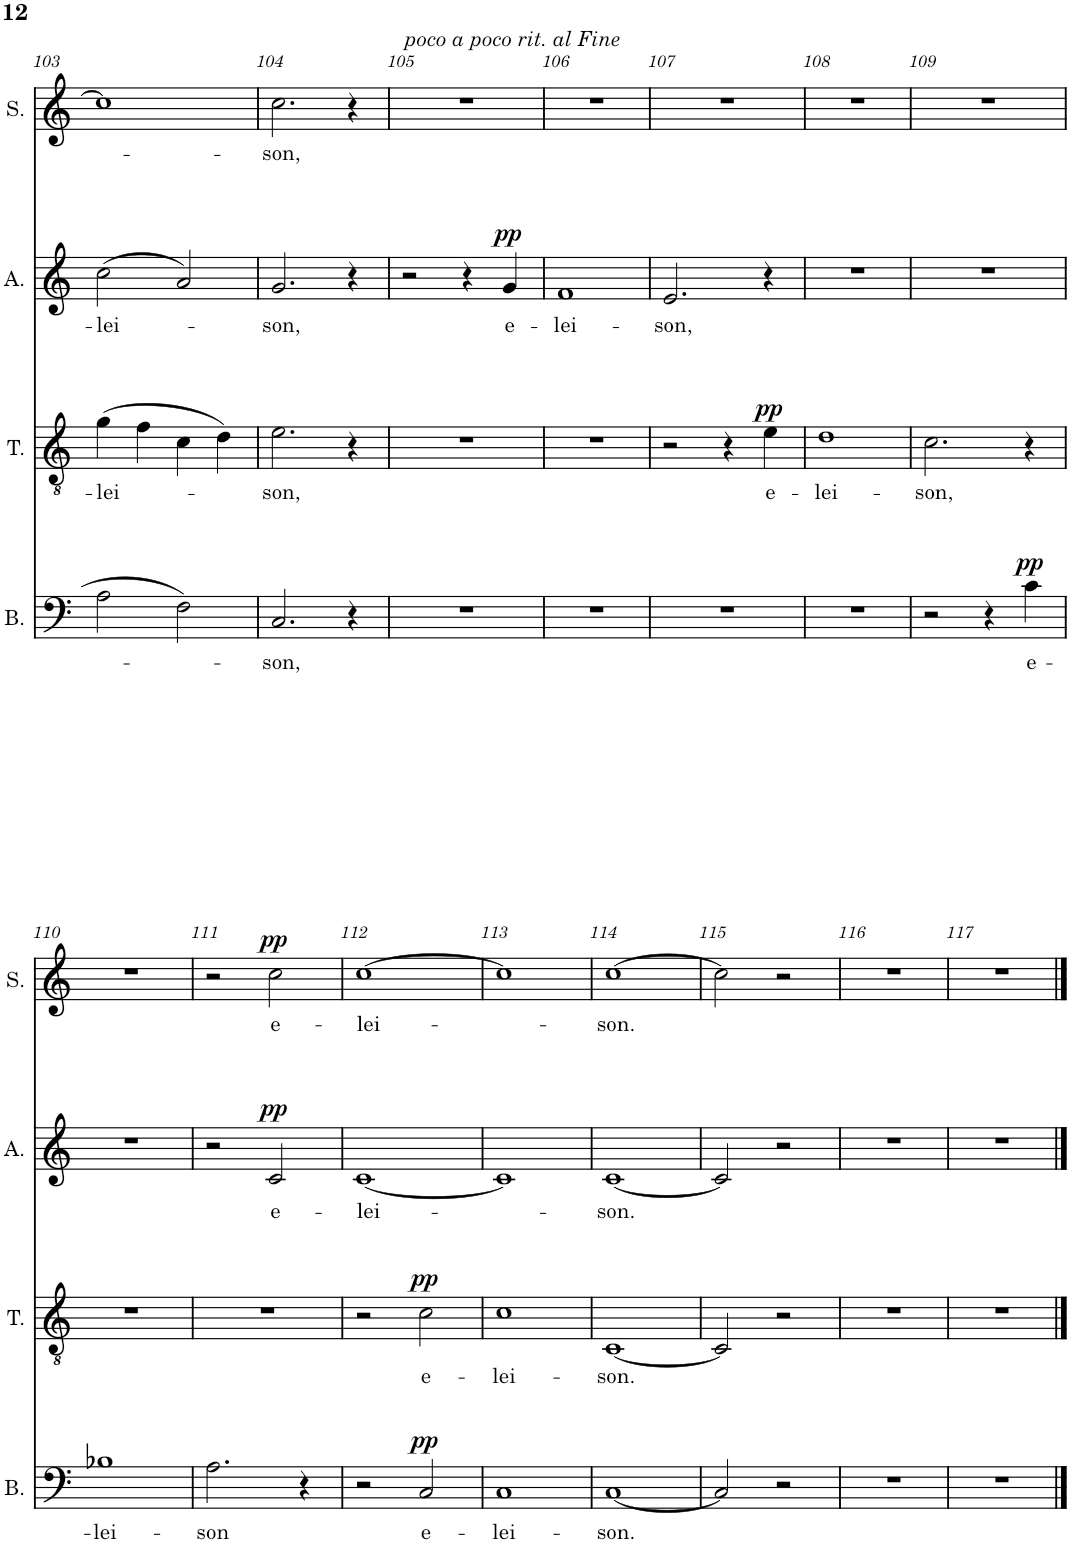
**kern	**text	**dynam	**kern	**text	**dynam	**kern	**text	**dynam	**kern	**text	**dynam
*part4	*part4	*part4	*part3	*part3	*part3	*part2	*part2	*part2	*part1	*part1	*part1
*staff4	*staff4	*staff4	*staff3	*staff3	*staff3	*staff2	*staff2	*staff2	*staff1	*staff1	*staff1
*I"Basse	*	*	*I"Ténor	*	*	*I"Alto	*	*	*I"Soprano	*	*
*I'B.	*	*	*I'T.	*	*	*I'A.	*	*	*I'S.	*	*
!!LO:PB:g=z
*clefF4	*	*	*clefGv2	*	*	*clefG2	*	*	*clefG2	*	*
*k[]	*	*	*k[]	*	*	*k[]	*	*	*k[]	*	*
*M4/4	*	*	*M4/4	*	*	*M4/4	*	*	*M4/4	*	*
*met(c)	*	*	*met(c)	*	*	*met(c)	*	*	*met(c)	*	*
=103	=103	=103	=103	=103	=103	=103	=103	=103	=103	=103	=103
!	!	!	!	!LO:LY:b	!	!	!LO:LY:b	!	!	!	!
2A\	.	.	(4g\	-lei-	.	(2cc\	-lei-	.	1cc]	.	.
.	.	.	4f\	.	.	.	.	.	.	.	.
2F\	.	.	4c\	.	.	2a/)	.	.	.	.	.
.	.	.	4d\)	.	.	.	.	.	.	.	.
=104	=104	=104	=104	=104	=104	=104	=104	=104	=104	=104	=104
!	!LO:LY:b	!	!	!LO:LY:b	!	!	!LO:LY:b	!	!	!LO:LY:b	!
2.C/	-son,	.	2.e\	-son,	.	2.g/	-son,	.	2.cc\	-son,	.
4r	.	.	4r	.	.	4r	.	.	4r	.	.
=105	=105	=105	=105	=105	=105	=105	=105	=105	=105	=105	=105
!	!	!	!	!	!	!	!	!	!LO:TX:a:i:t=poco a poco rit. al Fine	!	!
1r	.	.	1r	.	.	2r	.	.	1r	.	.
.	.	.	.	.	.	4r	.	.	.	.	.
!	!	!	!	!	!	!	!LO:LY:b	!LO:DY:a	!	!	!
.	.	.	.	.	.	4g/	e-	pp	.	.	.
=106	=106	=106	=106	=106	=106	=106	=106	=106	=106	=106	=106
!	!	!	!	!	!	!	!LO:LY:b	!	!	!	!
1r	.	.	1r	.	.	1f	-lei-	.	1r	.	.
=107	=107	=107	=107	=107	=107	=107	=107	=107	=107	=107	=107
!	!	!	!	!	!	!	!LO:LY:b	!	!	!	!
1r	.	.	2r	.	.	2.e/	-son,	.	1r	.	.
.	.	.	4r	.	.	.	.	.	.	.	.
!	!	!	!	!LO:LY:b	!LO:DY:a	!	!	!	!	!	!
.	.	.	4e\	e-	pp	4r	.	.	.	.	.
=108	=108	=108	=108	=108	=108	=108	=108	=108	=108	=108	=108
!	!	!	!	!LO:LY:b	!	!	!	!	!	!	!
1r	.	.	1d	-lei-	.	1r	.	.	1r	.	.
=109	=109	=109	=109	=109	=109	=109	=109	=109	=109	=109	=109
!	!	!	!	!LO:LY:b	!	!	!	!	!	!	!
2r	.	.	2.c\	-son,	.	1r	.	.	1r	.	.
4r	.	.	.	.	.	.	.	.	.	.	.
!	!LO:LY:b	!LO:DY:a	!	!	!	!	!	!	!	!	!
4c\	e-	pp	4r	.	.	.	.	.	.	.	.
!!LO:LB:g=z
=110	=110	=110	=110	=110	=110	=110	=110	=110	=110	=110	=110
!	!LO:LY:b	!	!	!	!	!	!	!	!	!	!
1B-X	-lei-	.	1r	.	.	1r	.	.	1r	.	.
=111	=111	=111	=111	=111	=111	=111	=111	=111	=111	=111	=111
!	!LO:LY:b	!	!	!	!	!	!	!	!	!	!
2.A\	-son	.	1r	.	.	2r	.	.	2r	.	.
!	!	!	!	!	!	!	!LO:LY:b	!LO:DY:a	!	!LO:LY:b	!LO:DY:a
.	.	.	.	.	.	2c/	e-	pp	2cc\	e-	pp
4r	.	.	.	.	.	.	.	.	.	.	.
=112	=112	=112	=112	=112	=112	=112	=112	=112	=112	=112	=112
!	!	!	!	!	!	!	!LO:LY:b	!	!	!LO:LY:b	!
2r	.	.	2r	.	.	[1c	-lei-	.	[1cc	-lei-	.
!	!LO:LY:b	!LO:DY:a	!	!LO:LY:b	!LO:DY:a	!	!	!	!	!	!
2C/	e-	pp	2c\	e-	pp	.	.	.	.	.	.
=113	=113	=113	=113	=113	=113	=113	=113	=113	=113	=113	=113
!	!LO:LY:b	!	!	!LO:LY:b	!	!	!	!	!	!	!
1C	-lei-	.	1c	-lei-	.	1c]	.	.	1cc]	.	.
=114	=114	=114	=114	=114	=114	=114	=114	=114	=114	=114	=114
!	!LO:LY:b	!	!	!LO:LY:b	!	!	!LO:LY:b	!	!	!LO:LY:b	!
[1C	-son.	.	[1C	-son.	.	[1c	-son.	.	[1cc	-son.	.
=115	=115	=115	=115	=115	=115	=115	=115	=115	=115	=115	=115
2C/]	.	.	2C/]	.	.	2c/]	.	.	2cc\]	.	.
2r	.	.	2r	.	.	2r	.	.	2r	.	.
=116	=116	=116	=116	=116	=116	=116	=116	=116	=116	=116	=116
1r	.	.	1r	.	.	1r	.	.	1r	.	.
=117	=117	=117	=117	=117	=117	=117	=117	=117	=117	=117	=117
1r	.	.	1r	.	.	1r	.	.	1r	.	.
==	==	==	==	==	==	==	==	==	==	==	==
*-	*-	*-	*-	*-	*-	*-	*-	*-	*-	*-	*-
